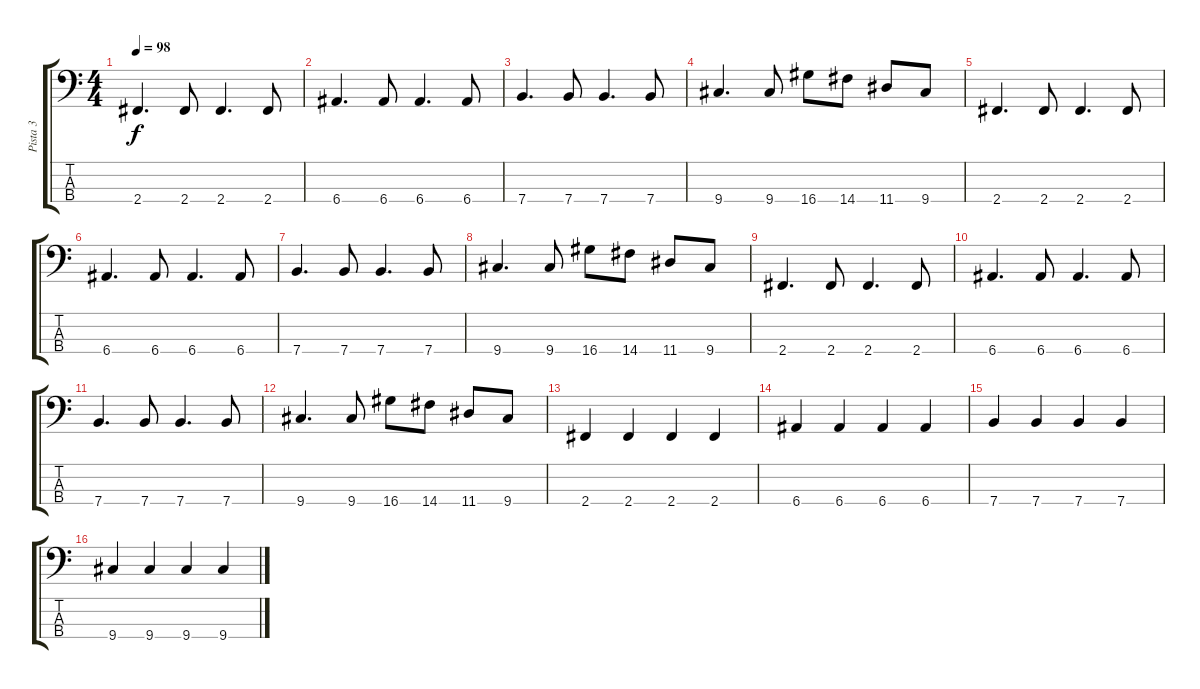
\track ("Pista 3" "Pista 3") {instrument electricbasspick}
\staff {score tabs}
\tuning (G2 D2 A1 E1) {hide}
\ts (4 4)
\tempo 98
\clef f4
\ks c
2.4.4{d dy f} 2.4.8 2.4.4{d} 2.4.8 |
6.4.4{d} 6.4.8 6.4.4{d} 6.4.8 |
7.4.4{d} 7.4.8 7.4.4{d} 7.4.8 |
9.4.4{d} 9.4.8 16.4.8 14.4.8 11.4.8 9.4.8 |
2.4.4{d} 2.4.8 2.4.4{d} 2.4.8 |
6.4.4{d} 6.4.8 6.4.4{d} 6.4.8 |
7.4.4{d} 7.4.8 7.4.4{d} 7.4.8 |
9.4.4{d} 9.4.8 16.4.8 14.4.8 11.4.8 9.4.8 |
2.4.4{d} 2.4.8 2.4.4{d} 2.4.8 |
6.4.4{d} 6.4.8 6.4.4{d} 6.4.8 |
7.4.4{d} 7.4.8 7.4.4{d} 7.4.8 |
9.4.4{d} 9.4.8 16.4.8 14.4.8 11.4.8 9.4.8 |
2.4.4 2.4.4 2.4.4 2.4.4 |
6.4.4 6.4.4 6.4.4 6.4.4 |
7.4.4 7.4.4 7.4.4 7.4.4 |
9.4.4 9.4.4 9.4.4 9.4.4
